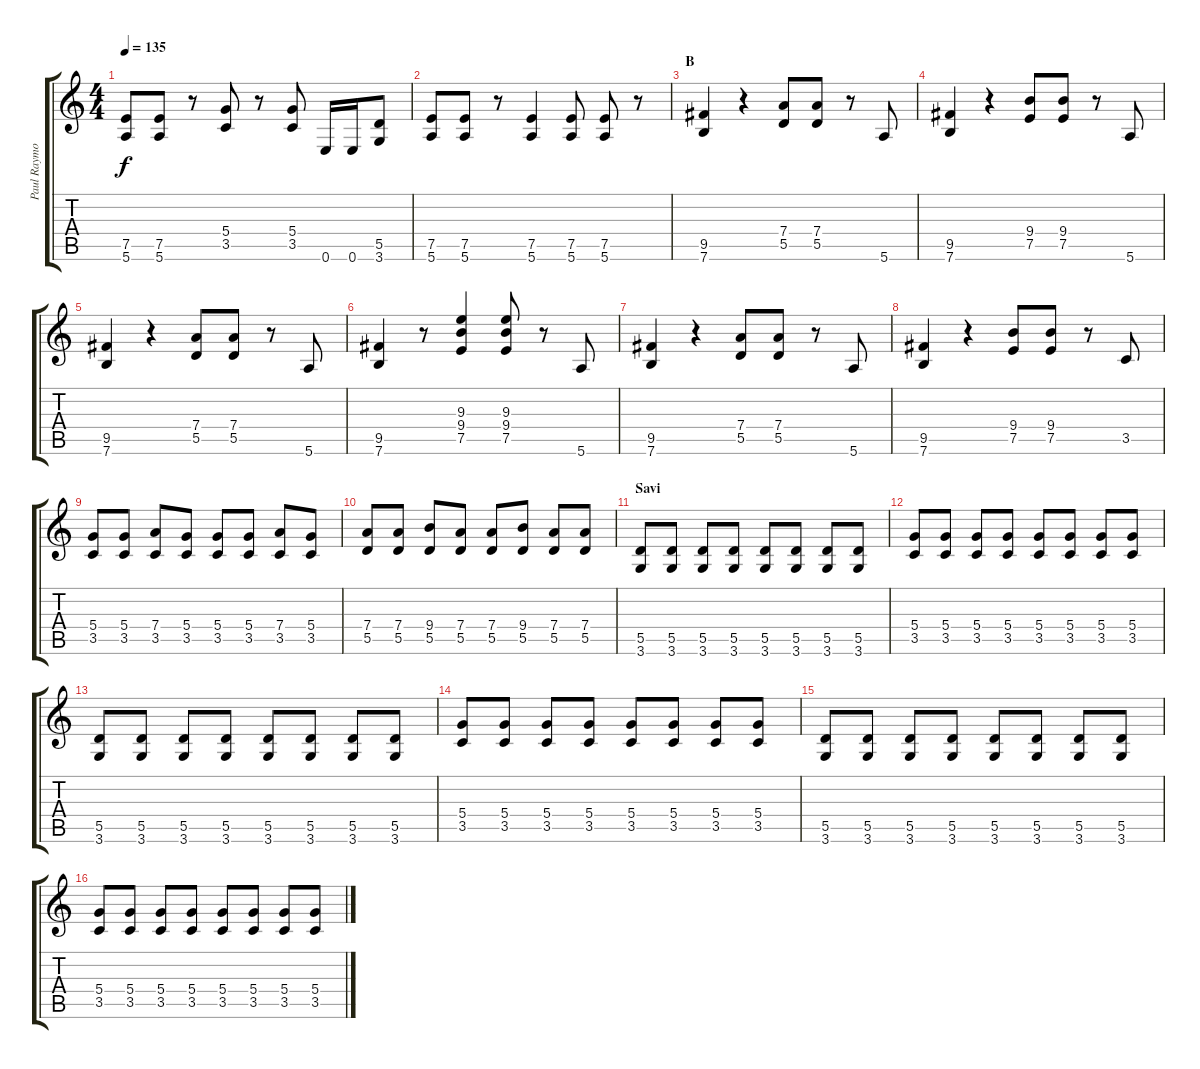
\track ("Paul Raymond" "Paul Raymo") {instrument overdrivenguitar}
\staff {score tabs}
\tuning (E4 B3 G3 D3 A2 E2) {hide}
\ts (4 4)
\tempo 135
\clef g2
\ks c
(7.5 5.6).8{dy f} (7.5 5.6).8 r.8 (5.4 3.5).8 r.8 (5.4 3.5).8 0.6.16 0.6.16 (5.5 3.6).8 |
(7.5 5.6).8 (7.5 5.6).8 r.8 (7.5 5.6).4 (7.5 5.6).8 (7.5 5.6).8 r.8 |
\section ("" "B")
(9.5 7.6).4 r.4 (7.4 5.5).8 (7.4 5.5).8 r.8 5.6.8 |
(9.5 7.6).4 r.4 (9.4 7.5).8 (9.4 7.5).8 r.8 5.6.8 |
(9.5 7.6).4 r.4 (7.4 5.5).8 (7.4 5.5).8 r.8 5.6.8 |
(9.5 7.6).4 r.8 (9.3 9.4 7.5).4 (9.3 9.4 7.5).8 r.8 5.6.8 |
(9.5 7.6).4 r.4 (7.4 5.5).8 (7.4 5.5).8 r.8 5.6.8 |
(9.5 7.6).4 r.4 (9.4 7.5).8 (9.4 7.5).8 r.8 3.5.8 |
(5.4 3.5).8 (5.4 3.5).8 (7.4 3.5).8 (5.4 3.5).8 (5.4 3.5).8 (5.4 3.5).8 (7.4 3.5).8 (5.4 3.5).8 |
(7.4 5.5).8 (7.4 5.5).8 (9.4 5.5).8 (7.4 5.5).8 (7.4 5.5).8 (9.4 5.5).8 (7.4 5.5).8 (7.4 5.5).8 |
\section ("" "Savi")
(5.5 3.6).8 (5.5 3.6).8 (5.5 3.6).8 (5.5 3.6).8 (5.5 3.6).8 (5.5 3.6).8 (5.5 3.6).8 (5.5 3.6).8 |
(5.4 3.5).8 (5.4 3.5).8 (5.4 3.5).8 (5.4 3.5).8 (5.4 3.5).8 (5.4 3.5).8 (5.4 3.5).8 (5.4 3.5).8 |
(5.5 3.6).8 (5.5 3.6).8 (5.5 3.6).8 (5.5 3.6).8 (5.5 3.6).8 (5.5 3.6).8 (5.5 3.6).8 (5.5 3.6).8 |
(5.4 3.5).8 (5.4 3.5).8 (5.4 3.5).8 (5.4 3.5).8 (5.4 3.5).8 (5.4 3.5).8 (5.4 3.5).8 (5.4 3.5).8 |
(5.5 3.6).8 (5.5 3.6).8 (5.5 3.6).8 (5.5 3.6).8 (5.5 3.6).8 (5.5 3.6).8 (5.5 3.6).8 (5.5 3.6).8 |
(5.4 3.5).8 (5.4 3.5).8 (5.4 3.5).8 (5.4 3.5).8 (5.4 3.5).8 (5.4 3.5).8 (5.4 3.5).8 (5.4 3.5).8
